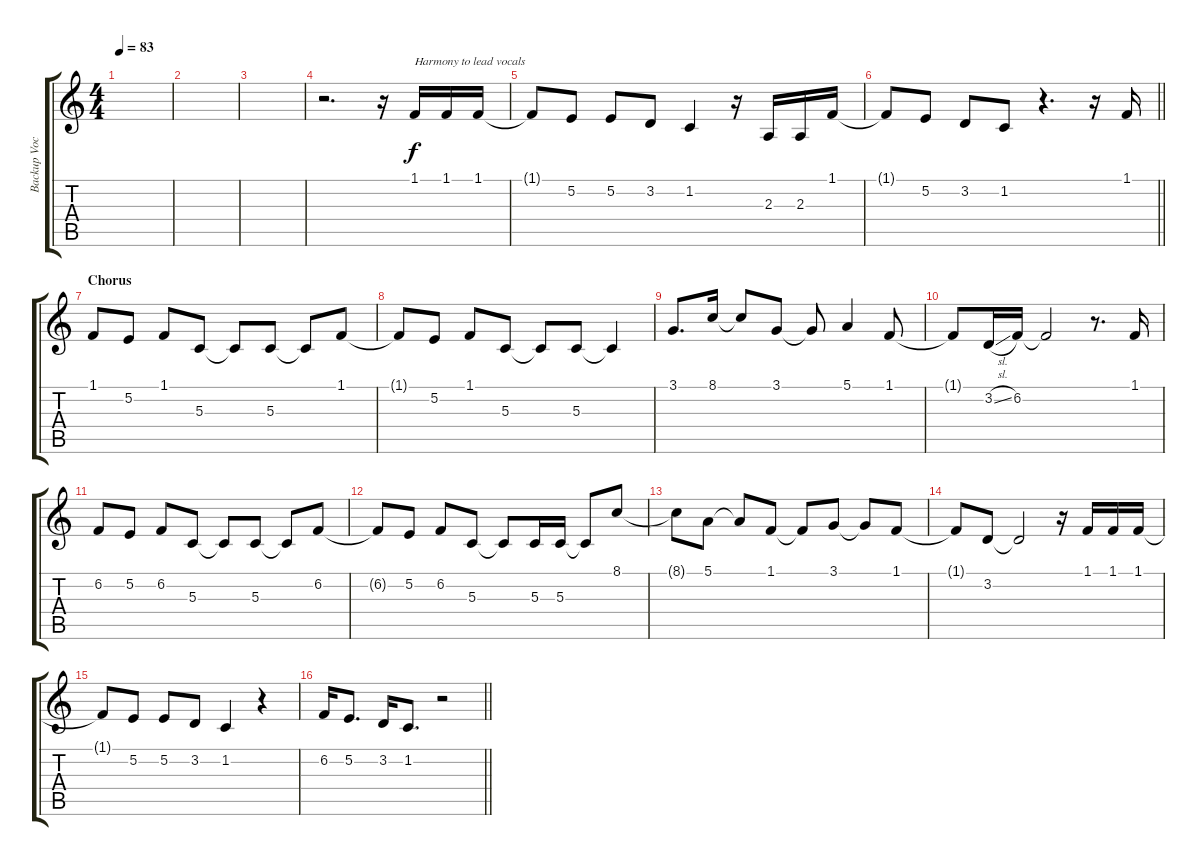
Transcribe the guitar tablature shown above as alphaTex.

\track ("Backup Vocals" "Backup Voc") {instrument clarinet}
\staff {score tabs}
\tuning (E4 B3 G3 D3 A2 E2) {hide}
\ts (4 4)
\tempo 83
\clef g2
\ks c
|
|
|
r.2{d} r.16 1.1.16{txt "Harmony to lead vocals" volume 11} 1.1.16 1.1.16 |
1.1{t}.8 5.2.8 5.2.8 3.2.8 1.2.4 r.16 2.3.16 2.3.16 1.1.16 |
\barLineRight lightlight
1.1{t}.8 5.2.8 3.2.8 1.2.8 r.4{d} r.16 1.1.16 |
\section ("" "Chorus")
1.1.8 5.2.8 1.1.8 5.3.8 5.3{t}.8 5.3.8 5.3{t}.8 1.1.8 |
1.1{t}.8 5.2.8 1.1.8 5.3.8 5.3{t}.8 5.3.8 5.3{t}.4 |
3.1.8{d} 8.1.16 8.1{t}.8 3.1.8 3.1{t}.8 5.1.4 1.1.8 |
1.1{t}.8 3.2{sl}.16 6.2.16 6.2{t}.2 r.8{d} 1.1.16 |
6.2.8 5.2.8 6.2.8 5.3.8 5.3{t}.8 5.3.8 5.3{t}.8 6.2.8 |
6.2{t}.8 5.2.8 6.2.8 5.3.8 5.3{t}.8 5.3.16 5.3.16 5.3{t}.8 8.1.8 |
8.1{t}.8 5.1.8 5.1{t}.8 1.1.8 1.1{t}.8 3.1.8 3.1{t}.8 1.1.8 |
1.1{t}.8 3.2.8 3.2{t}.2 r.16 1.1.16 1.1.16 1.1.16 |
1.1{t}.8 5.2.8 5.2.8 3.2.8 1.2.4 r.4 |
\barLineRight lightlight
6.2.16 5.2.8{d} 3.2.16 1.2.8{d} r.2
